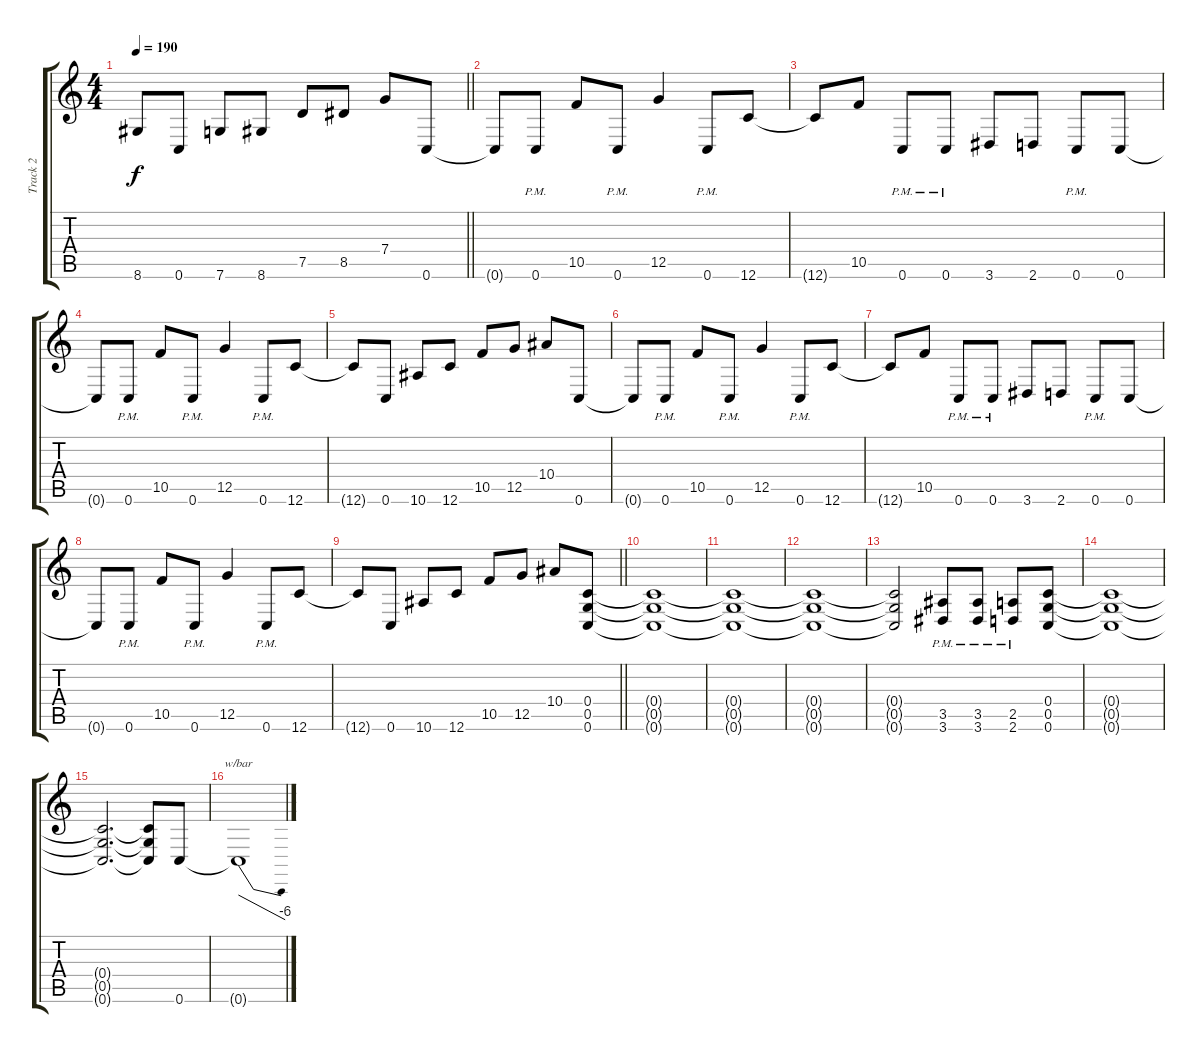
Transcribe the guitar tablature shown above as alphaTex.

\track ("Track 2" "Track 2") {instrument distortionguitar}
\staff {score tabs}
\tuning (D4 A3 F3 C3 G2 C2) {hide}
\ts (4 4)
\tempo 190
\clef g2
\barLineRight lightlight
\ks c
8.6{t}.8{dy f} 0.6.8 7.6.8 8.6.8 7.5.8 8.5.8 7.4.8 0.6.8 |
\section ("" "")
0.6{t}.8 0.6{pm}.8 10.5.8 0.6{pm}.8 12.5.4 0.6{pm}.8 12.6.8 |
12.6{t}.8 10.5.8 0.6{pm}.8 0.6{pm}.8 3.6.8 2.6.8 0.6{pm}.8 0.6.8 |
0.6{t}.8 0.6{pm}.8 10.5.8 0.6{pm}.8 12.5.4 0.6{pm}.8 12.6.8 |
12.6{t}.8 0.6.8 10.6.8 12.6.8 10.5.8 12.5.8 10.4.8 0.6.8 |
0.6{t}.8 0.6{pm}.8 10.5.8 0.6{pm}.8 12.5.4 0.6{pm}.8 12.6.8 |
12.6{t}.8 10.5.8 0.6{pm}.8 0.6{pm}.8 3.6.8 2.6.8 0.6{pm}.8 0.6.8 |
0.6{t}.8 0.6{pm}.8 10.5.8 0.6{pm}.8 12.5.4 0.6{pm}.8 12.6.8 |
\barLineRight lightlight
12.6{t}.8 0.6.8 10.6.8 12.6.8 10.5.8 12.5.8 10.4.8 (0.4 0.5 0.6).8 |
\section ("" "")
(0.4{t} 0.5{t} 0.6{t}).1 |
(0.4{t} 0.5{t} 0.6{t}).1 |
(0.4{t} 0.5{t} 0.6{t}).1 |
(0.4{t} 0.5{t} 0.6{t}).2 (3.5{pm} 3.6{pm}).8 (3.5{pm} 3.6{pm}).8 (2.5{pm} 2.6{pm}).8 (0.4 0.5 0.6).8 |
(0.4{t} 0.5{t} 0.6{t}).1 |
(0.4{t} 0.5{t} 0.6{t}).2{d} (0.4{t} 0.5{t} 0.6{t}).8 0.6.8 |
0.6{t}.1{tbe (dive default 0 0 60 -24)}
